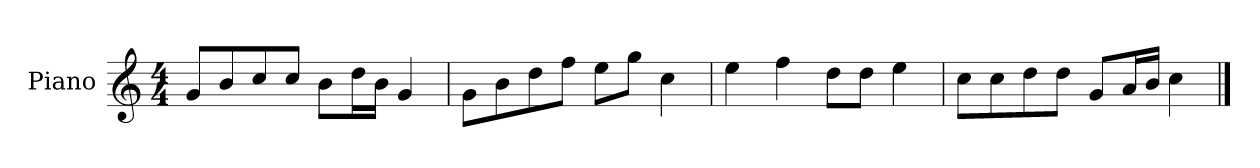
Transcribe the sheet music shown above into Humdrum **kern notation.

**kern
*part1
*staff1
*I"Piano
*I'P-no
*clefG2
*k[]
*M4/4
*MM90
=1
8g/L
8b/
8cc/
8cc/J
8b\L
16dd\L
16b\JJ
4g/
=2
8g\L
8b\
8dd\
8ff\J
8ee\L
8gg\J
4cc\
=3
4ee\
4ff\
8dd\L
8dd\J
4ee\
=4
8cc\L
8cc\
8dd\
8dd\J
8g/L
16a/L
16b/JJ
4cc\
==
*-
